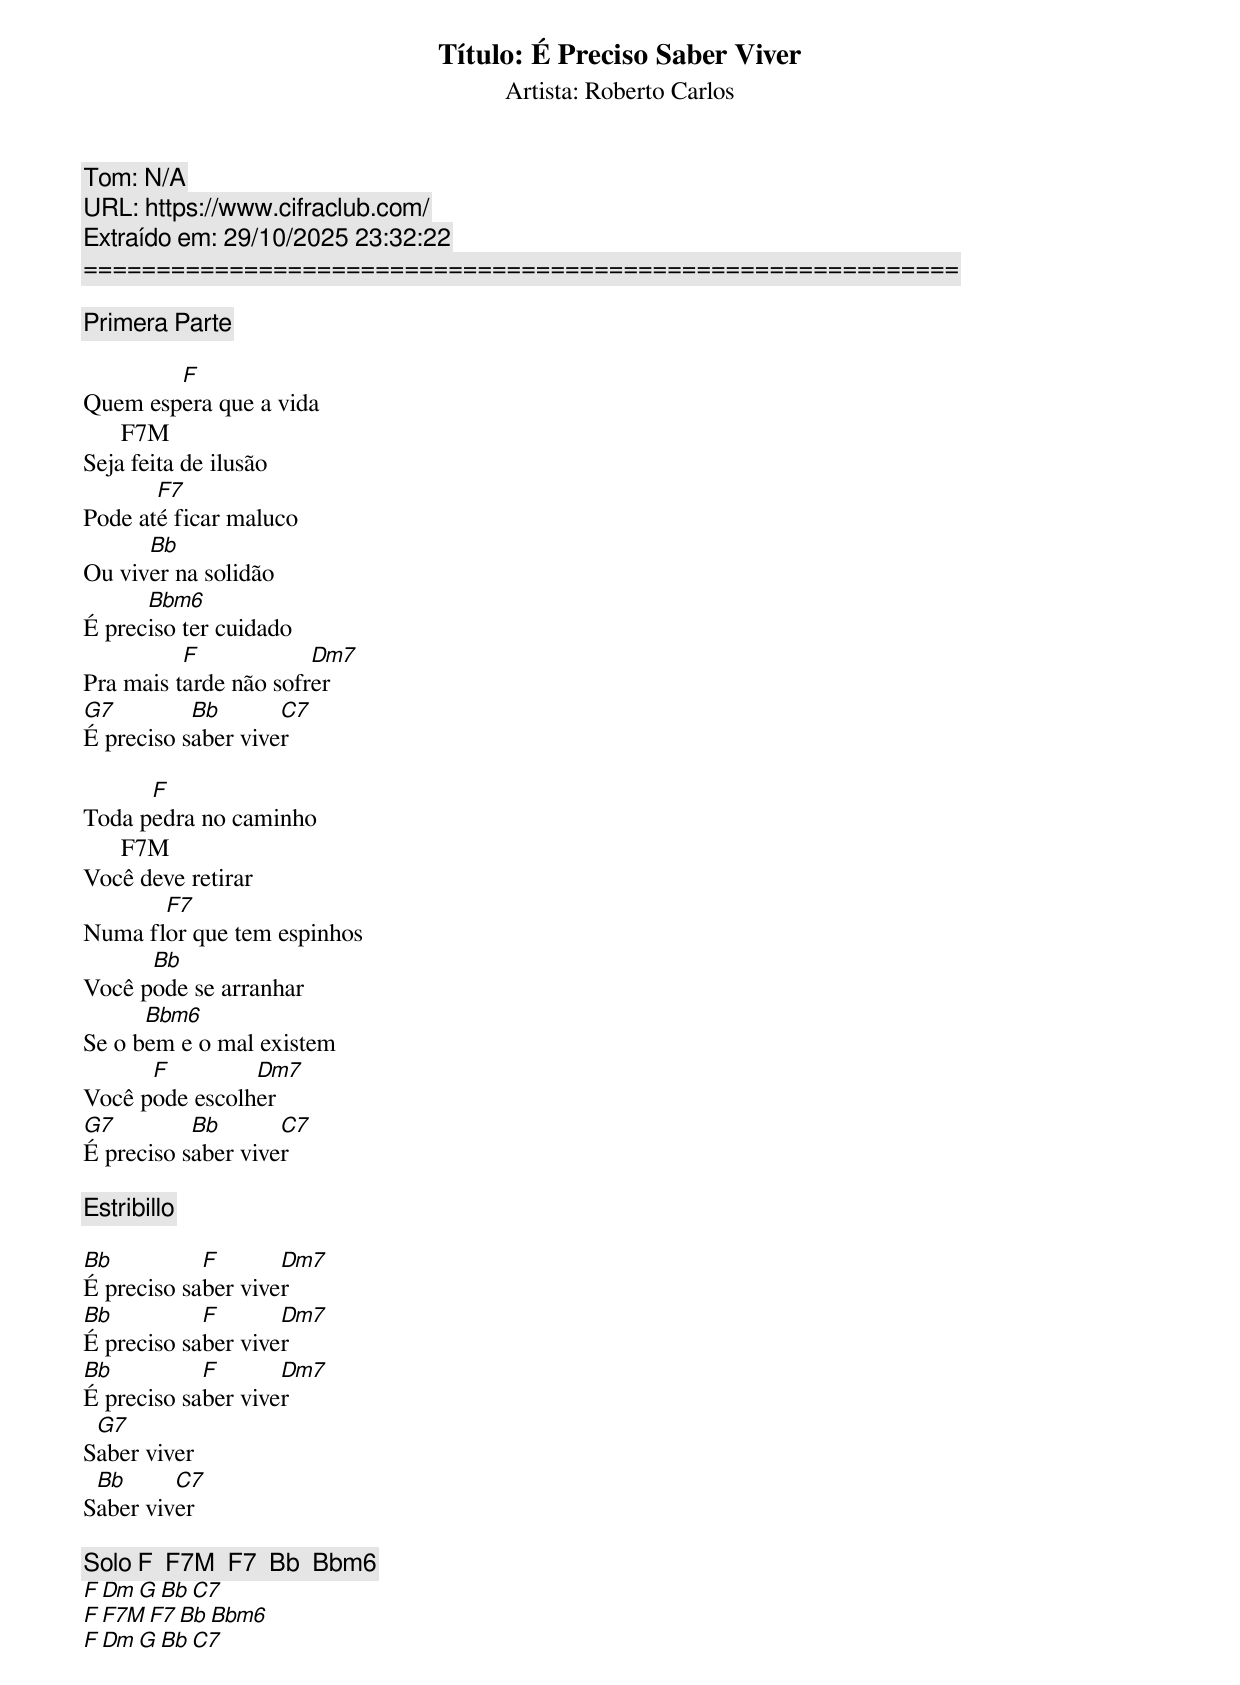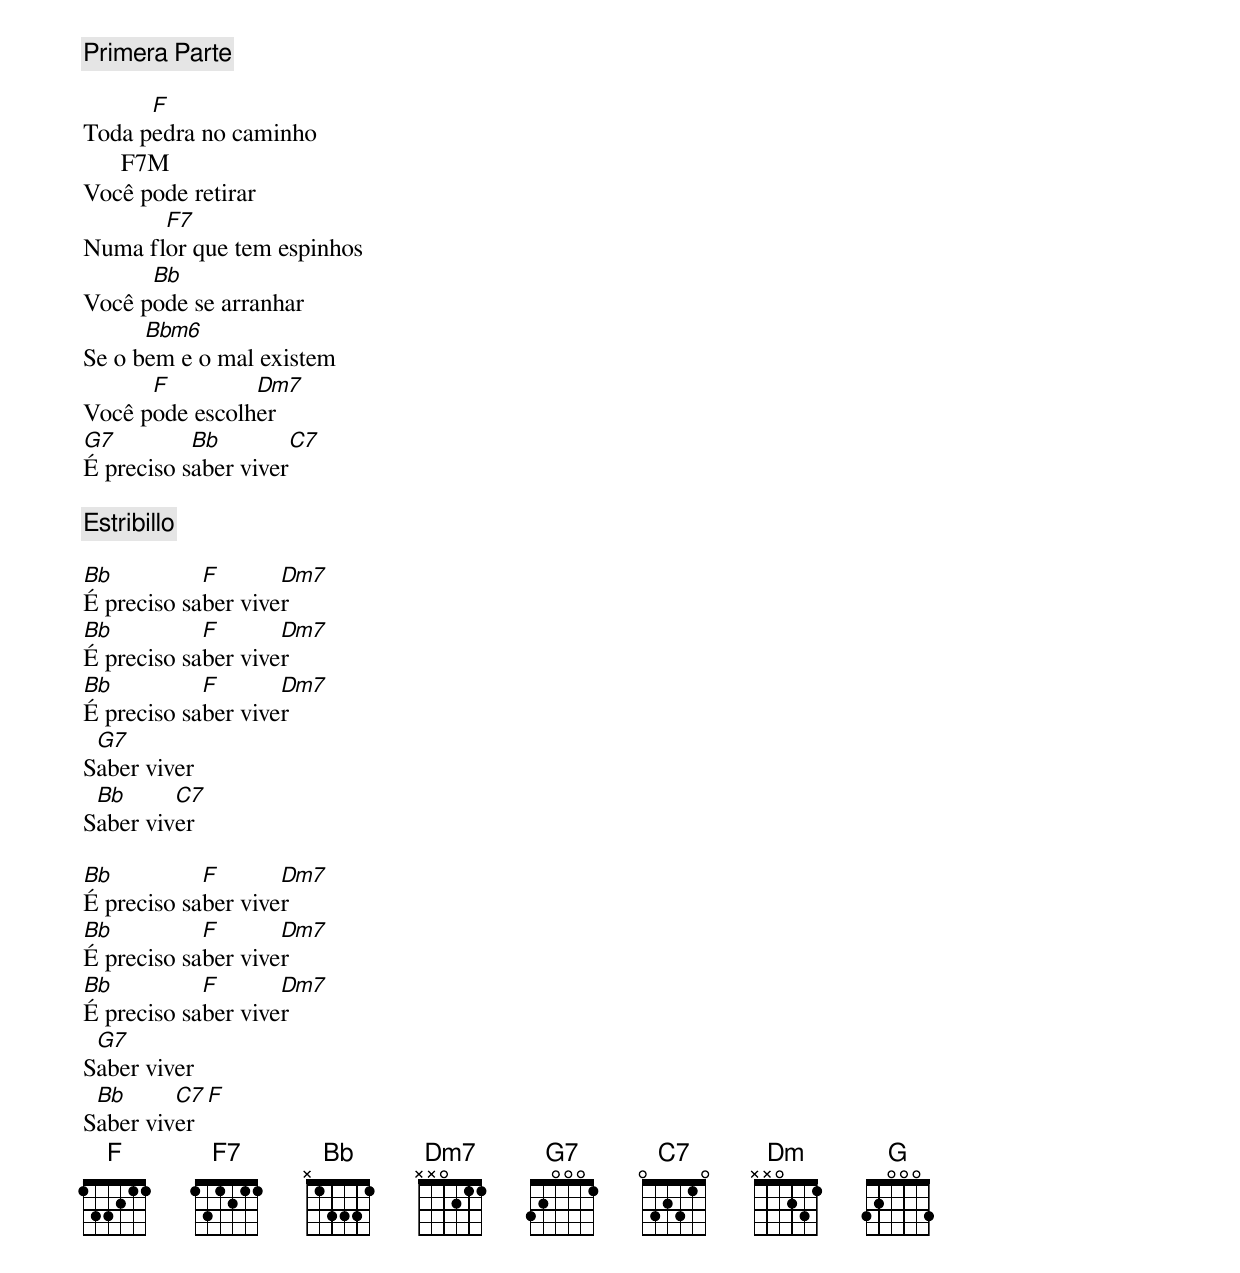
Título: É Preciso Saber Viver
Artista: Roberto Carlos
Tom: N/A
URL: https://www.cifraclub.com/
Extraído em: 29/10/2025 23:32:22
============================================================

[Primera Parte]

        F
Quem espera que a vida
      F7M
Seja feita de ilusão
       F7
Pode até ficar maluco
      Bb
Ou viver na solidão
      Bbm6
É preciso ter cuidado
          F            Dm7
Pra mais tarde não sofrer
G7         Bb       C7
É preciso saber viver

      F
Toda pedra no caminho
      F7M
Você deve retirar
       F7
Numa flor que tem espinhos
      Bb
Você pode se arranhar
      Bbm6
Se o bem e o mal existem
      F         Dm7
Você pode escolher
G7         Bb       C7
É preciso saber viver

[Estribillo]

Bb          F       Dm7
É preciso saber viver
Bb          F       Dm7
É preciso saber viver
Bb          F       Dm7
É preciso saber viver
 G7
Saber viver
 Bb      C7
Saber viver

[Solo] F  F7M  F7  Bb  Bbm6
       F  Dm  G  Bb  C7
       F  F7M  F7  Bb  Bbm6
       F  Dm  G  Bb  C7





[Primera Parte]

      F
Toda pedra no caminho
      F7M
Você pode retirar
       F7
Numa flor que tem espinhos
      Bb
Você pode se arranhar
      Bbm6
Se o bem e o mal existem
      F         Dm7
Você pode escolher
G7         Bb         C7
É preciso saber viver

[Estribillo]

Bb          F       Dm7
É preciso saber viver
Bb          F       Dm7
É preciso saber viver
Bb          F       Dm7
É preciso saber viver
 G7
Saber viver
 Bb      C7
Saber viver

Bb          F       Dm7
É preciso saber viver
Bb          F       Dm7
É preciso saber viver
Bb          F       Dm7
É preciso saber viver
 G7
Saber viver
 Bb      C7  F
Saber viver
